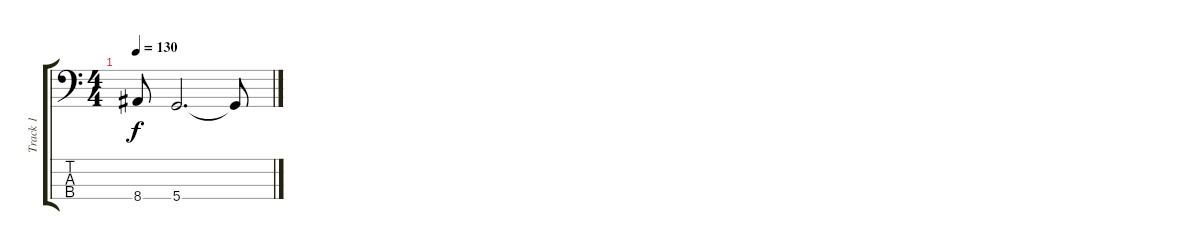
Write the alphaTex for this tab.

\track ("Track 1" "Track 1") {instrument fretlessbass}
\staff {score tabs}
\tuning (F2 C2 G1 D1) {hide}
\ts (4 4)
\tempo 130
\clef f4
\ks c
8.4{t}.8{dy f} 5.4.2{d} 5.4{t}.8
